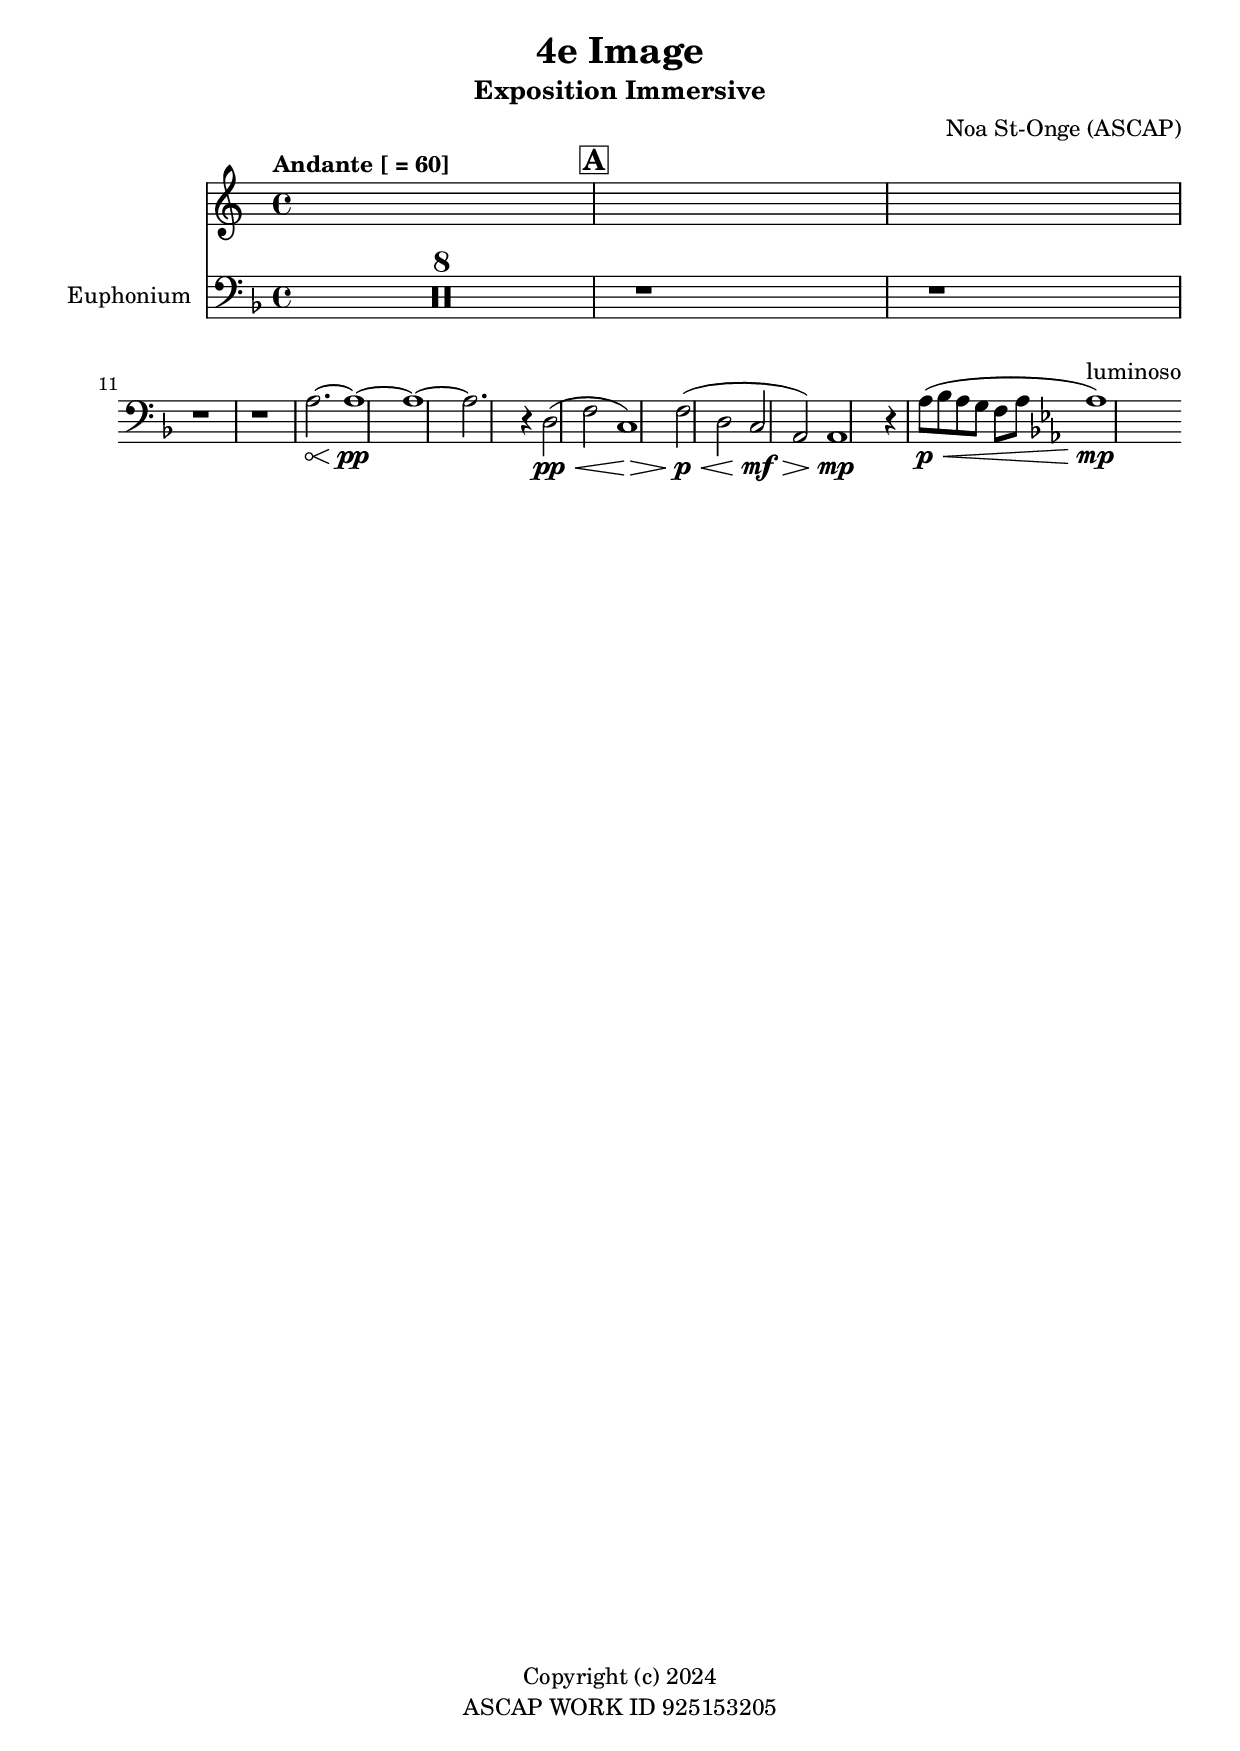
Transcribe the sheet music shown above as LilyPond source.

euphonium = \relative c {
  \time 4/4
  \tempo "Andante [ = 60]"
  \key f \major

  \set Score.rehearsalMarkFormatter = #format-mark-box-alphabet

  \compressMMRests { R1*8 } \mark \default
  r1 r1 r1 r1

  \once \override Hairpin.circled-tip = ##t
  a'2.\< ~ a1\!\pp ~ a1 ~ a2. r4

  d,2\pp\<( f2 c1\!)\>
  f2\!\p\<( d2 c2\!\mf\> a2) a1\!\mp

  r4 a'8(\<\p bes a g f a
  \key ees \major
  aes1\!\mp^"luminoso")
}

breakLayout = \new Voice {
  s1 * 10 \break
}

euphoniumPart = \new Staff \with {
  instrumentName = "Euphonium"
  shortInstrumentName = "Euph."
  midiInstrument = "tuba"
} { \clef bass \euphonium }

euphoniumBookPart = \new Staff \with {
  instrumentName = "Euphonium"
  shortInstrumentName = ""
  midiInstrument = "tuba"
} { \clef bass \euphonium }

\book {
  \bookOutputName "Euphonium"
  \header {
  title = "4e Image"
  subtitle = "Exposition Immersive"
  composer = "Noa St-Onge (ASCAP)"
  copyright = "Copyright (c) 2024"
  % Remove default LilyPond tagline
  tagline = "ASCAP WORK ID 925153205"
}
  \score {
    <<
      \breakLayout
      \transpose c c \euphoniumBookPart
    >>
    \layout {
      indent = 25
      short-indent = 10
    }

    \midi {
      \tempo 4=60
    }
  }
}